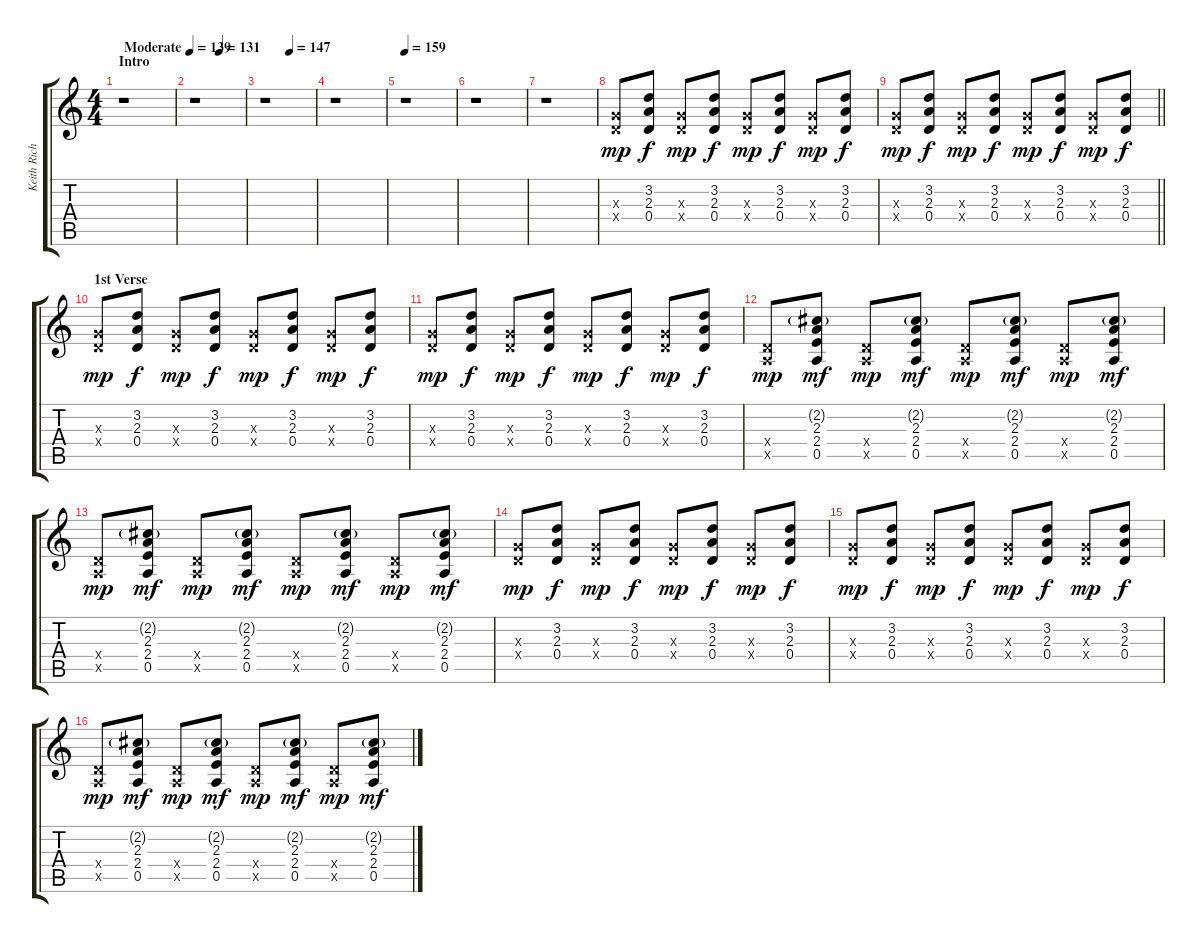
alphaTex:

\track ("Keith Richards (Rythm Guitar)" "Keith Rich") {instrument electricguitarclean}
\staff {score tabs}
\tuning (E4 B3 G3 D3 A2 E2) {hide}
\ts (4 4)
\section ("" "Intro")
\tempo (139 "Moderate")
\clef g2
\ks c
r.1{dy mp instrument electricguitarclean} |
\tempo (131 0.5)
r.1 |
\tempo (147 0.5)
r.1 |
r.1 |
\tempo 159
r.1 |
r.1 |
r.1 |
(0.3{x} 0.4{x}).8 (3.2 2.3 0.4).8{dy f} (0.3{x} 0.4{x}).8{dy mp} (3.2 2.3 0.4).8{dy f} (0.3{x} 0.4{x}).8{dy mp} (3.2 2.3 0.4).8{dy f} (0.3{x} 0.4{x}).8{dy mp} (3.2 2.3 0.4).8{dy f} |
\barLineRight lightlight
(0.3{x} 0.4{x}).8{dy mp} (3.2 2.3 0.4).8{dy f} (0.3{x} 0.4{x}).8{dy mp} (3.2 2.3 0.4).8{dy f} (0.3{x} 0.4{x}).8{dy mp} (3.2 2.3 0.4).8{dy f} (0.3{x} 0.4{x}).8{dy mp} (3.2 2.3 0.4).8{dy f} |
\section ("" "1st Verse")
(0.3{x} 0.4{x}).8{dy mp} (3.2 2.3 0.4).8{dy f} (0.3{x} 0.4{x}).8{dy mp} (3.2 2.3 0.4).8{dy f} (0.3{x} 0.4{x}).8{dy mp} (3.2 2.3 0.4).8{dy f} (0.3{x} 0.4{x}).8{dy mp} (3.2 2.3 0.4).8{dy f} |
(0.3{x} 0.4{x}).8{dy mp} (3.2 2.3 0.4).8{dy f} (0.3{x} 0.4{x}).8{dy mp} (3.2 2.3 0.4).8{dy f} (0.3{x} 0.4{x}).8{dy mp} (3.2 2.3 0.4).8{dy f} (0.3{x} 0.4{x}).8{dy mp} (3.2 2.3 0.4).8{dy f} |
(0.4{x} 0.5{x}).8{dy mp} (2.2{g} 2.3 2.4 0.5).8{dy mf} (0.4{x} 0.5{x}).8{dy mp} (2.2{g} 2.3 2.4 0.5).8{dy mf} (0.4{x} 0.5{x}).8{dy mp} (2.2{g} 2.3 2.4 0.5).8{dy mf} (0.4{x} 0.5{x}).8{dy mp} (2.2{g} 2.3 2.4 0.5).8{dy mf} |
(0.4{x} 0.5{x}).8{dy mp} (2.2{g} 2.3 2.4 0.5).8{dy mf} (0.4{x} 0.5{x}).8{dy mp} (2.2{g} 2.3 2.4 0.5).8{dy mf} (0.4{x} 0.5{x}).8{dy mp} (2.2{g} 2.3 2.4 0.5).8{dy mf} (0.4{x} 0.5{x}).8{dy mp} (2.2{g} 2.3 2.4 0.5).8{dy mf} |
(0.3{x} 0.4{x}).8{dy mp} (3.2 2.3 0.4).8{dy f} (0.3{x} 0.4{x}).8{dy mp} (3.2 2.3 0.4).8{dy f} (0.3{x} 0.4{x}).8{dy mp} (3.2 2.3 0.4).8{dy f} (0.3{x} 0.4{x}).8{dy mp} (3.2 2.3 0.4).8{dy f} |
(0.3{x} 0.4{x}).8{dy mp} (3.2 2.3 0.4).8{dy f} (0.3{x} 0.4{x}).8{dy mp} (3.2 2.3 0.4).8{dy f} (0.3{x} 0.4{x}).8{dy mp} (3.2 2.3 0.4).8{dy f} (0.3{x} 0.4{x}).8{dy mp} (3.2 2.3 0.4).8{dy f} |
(0.4{x} 0.5{x}).8{dy mp} (2.2{g} 2.3 2.4 0.5).8{dy mf} (0.4{x} 0.5{x}).8{dy mp} (2.2{g} 2.3 2.4 0.5).8{dy mf} (0.4{x} 0.5{x}).8{dy mp} (2.2{g} 2.3 2.4 0.5).8{dy mf} (0.4{x} 0.5{x}).8{dy mp} (2.2{g} 2.3 2.4 0.5).8{dy mf}
